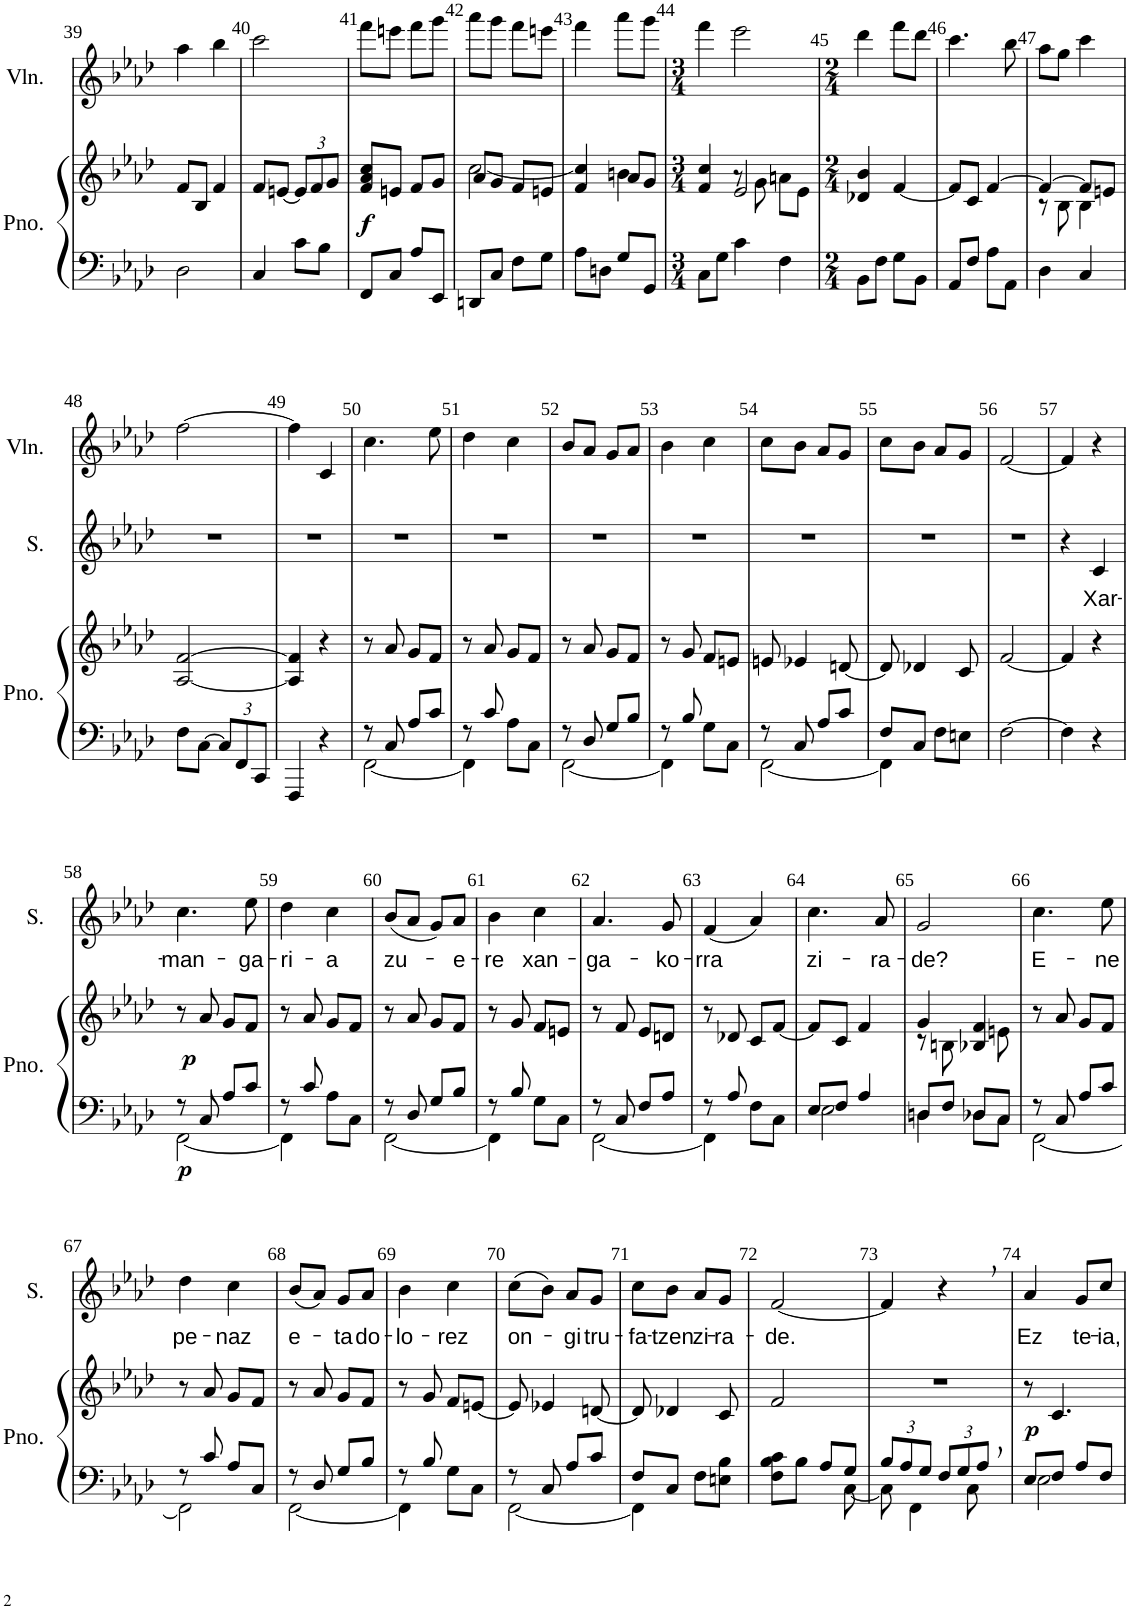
**kern	**kern	**dynam	**kern	**text	**kern
*part3	*part3	*part3	*part2	*part2	*part1
*staff4	*staff3	*staff3/4	*staff2	*staff2	*staff1
*I"Piano	*	*	*I"Soprano	*	*I"Violon
*I'Pno.	*	*	*I'S.	*	*I'Vln.
!!LO:PB:g=z
*clefF4	*clefG2	*	*clefG2	*	*clefG2
*k[b-e-a-d-]	*k[b-e-a-d-]	*	*k[b-e-a-d-]	*	*k[b-e-a-d-]
*M2/4	*M2/4	*	*M2/4	*	*M2/4
=39	=39	=39	=39	=39	=39
2D-\	8f/L	.	2r	.	4aa-\
.	8B-/J	.	.	.	.
.	4f/	.	.	.	4bb-\
=40	=40	=40	=40	=40	=40
4C/	8f/L	.	2r	.	2ccc\
.	[8en/J	.	.	.	.
*	*Xbrackettup	*	*	*	*
8c\L	12e/L]	.	.	.	.
.	12f/	.	.	.	.
8B-\J	.	.	.	.	.
.	12g/J	.	.	.	.
=41	=41	=41	=41	=41	=41
!	!	!LO:DY:a=2	!	!	!
8FF/L	8f/ 8a-/ 8cc/L	f	2r	.	8fff\L
8C/J	8en/J	.	.	.	8eeen\J
8A-/L	8f/L	.	.	.	8fff\L
8EE-/J	8g/J	.	.	.	8ggg\J
=42	=42	=42	=42	=42	=42
*	*^	*	*	*	*
8DDn/L	8a-/L	[2cc\	.	2r	.	8aaa-\L
8C/J	8g/J	.	.	.	.	8ggg\J
8F\L	8f/L	.	.	.	.	8fff\L
8G\J	8en/J	.	.	.	.	8eeen\J
=43	=43	=43	=43	=43	=43	=43
8A-\L	4f/ 4cc/]	4ryy	.	2r	.	4fff\
8Dn\J	.	.	.	.	.	.
8G/L	8a-/L	4bn\	.	.	.	8aaa-\L
8GG/J	8g/J	.	.	.	.	8ggg\J
=44	=44	=44	=44	=44	=44	=44
*M3/4	*M3/4	*	*	*M3/4	*	*M3/4
8C\L	4f/ 4cc/	4.ryy	.	2.r	.	4fff\
8G\J	.	.	.	.	.	.
4c\	2e-/	.	.	.	.	2eee-\
.	.	8g\	.	.	.	.
4F\	.	8an\L	.	.	.	.
.	.	8e-\J	.	.	.	.
*	*v	*v	*	*	*	*
=45	=45	=45	=45	=45	=45
*M2/4	*M2/4	*	*M2/4	*	*M2/4
8BB-\L	4d-X/ 4b-/	.	2r	.	4ddd-\
8F\J	.	.	.	.	.
8G\L	[4f/	.	.	.	8fff\L
8BB-\J	.	.	.	.	8ddd-\J
=46	=46	=46	=46	=46	=46
8AA-/L	8f/L]	.	2r	.	4.ccc\
8F/J	8c/J	.	.	.	.
8A-\L	[4f/	.	.	.	.
8AA-\J	.	.	.	.	8bb-\
=47	=47	=47	=47	=47	=47
*	*^	*	*	*	*
4D-\	4f/_	8r	.	2r	.	8aa-\L
.	.	8B-\	.	.	.	8gg\J
4C/	8f/L]	4B-\	.	.	.	4ccc\
.	8en/J	.	.	.	.	.
*	*v	*v	*	*	*	*
!!LO:LB:g=z
=48	=48	=48	=48	=48	=48
8F\L	[2A-/ [2f/	.	2r	.	[2ff\
[8C\J	.	.	.	.	.
*Xbrackettup	*	*	*	*	*
12C/L]	.	.	.	.	.
12FF/	.	.	.	.	.
12CC/J	.	.	.	.	.
=49	=49	=49	=49	=49	=49
4FFF/	4A-/] 4f/]	.	2r	.	4ff\]
4r	4r	.	.	.	4c/
=50	=50	=50	=50	=50	=50
*^	*	*	*	*	*
8r	[2FF\	8r	.	2r	.	4.cc\
8C/	.	8a-/	.	.	.	.
8A-/L	.	8g/L	.	.	.	.
8c/J	.	8f/J	.	.	.	8ee-\
=51	=51	=51	=51	=51	=51	=51
8r	4FF\]	8r	.	2r	.	4dd-\
8c/	.	8a-/	.	.	.	.
8A-\L	4ryy	8g/L	.	.	.	4cc\
8C\J	.	8f/J	.	.	.	.
=52	=52	=52	=52	=52	=52	=52
8r	[2FF\	8r	.	2r	.	8b-/L
8D-/	.	8a-/	.	.	.	8a-/J
8G/L	.	8g/L	.	.	.	8g/L
8B-/J	.	8f/J	.	.	.	8a-/J
=53	=53	=53	=53	=53	=53	=53
8r	4FF\]	8r	.	2r	.	4b-\
8B-/	.	8g/	.	.	.	.
8G\L	4ryy	8f/L	.	.	.	4cc\
8C\J	.	8en/J	.	.	.	.
=54	=54	=54	=54	=54	=54	=54
8r	[2FF\	8en/	.	2r	.	8cc\L
8C/	.	4e-X/	.	.	.	8b-\J
8A-/L	.	.	.	.	.	8a-/L
8c/J	.	[8dn/	.	.	.	8g/J
=55	=55	=55	=55	=55	=55	=55
8F/L	4FF\]	8d/]	.	2r	.	8cc\L
8C/J	.	4d-X/	.	.	.	8b-\J
8F\L	4ryy	.	.	.	.	8a-/L
8En\J	.	8c/	.	.	.	8g/J
*v	*v	*	*	*	*	*
=56	=56	=56	=56	=56	=56
[2F\	[2f/	.	2r	.	[2f/
=57	=57	=57	=57	=57	=57
4F\]	4f/]	.	4r	.	4f/]
!	!	!	!	!LO:LY:b	!
4r	4r	.	4c/	Xar-	4r
!!LO:LB:g=z
=58	=58	=58	=58	=58	=58
*^	*	*	*	*	*
!	!	!	!LO:DY:b=2	!	!LO:LY:b	!
!	!	!	!LO:DY:n=1:b	!	!	!
8r	[2FF\	8r	p p	4.cc\	-man-	2r
8C/	.	8a-/	.	.	.	.
8A-/L	.	8g/L	.	.	.	.
!	!	!	!	!	!LO:LY:b	!
8c/J	.	8f/J	.	8ee-\	-ga-	.
=59	=59	=59	=59	=59	=59	=59
!	!	!	!	!	!LO:LY:b	!
8r	4FF\]	8r	.	4dd-\	-ri-	2r
8c/	.	8a-/	.	.	.	.
!	!	!	!	!	!LO:LY:b	!
8A-\L	4ryy	8g/L	.	4cc\	-a	.
8C\J	.	8f/J	.	.	.	.
=60	=60	=60	=60	=60	=60	=60
!	!	!	!	!	!LO:LY:b	!
8r	[2FF\	8r	.	(8b-/L	zu-	2r
8D-/	.	8a-/	.	8a-/J	.	.
8G/L	.	8g/L	.	8g/L)	.	.
!	!	!	!	!	!LO:LY:b	!
8B-/J	.	8f/J	.	8a-/J	-e-	.
=61	=61	=61	=61	=61	=61	=61
!	!	!	!	!	!LO:LY:b	!
8r	4FF\]	8r	.	4b-\	-re	2r
8B-/	.	8g/	.	.	.	.
!	!	!	!	!	!LO:LY:b	!
8G\L	4ryy	8f/L	.	4cc\	xan-	.
8C\J	.	8en/J	.	.	.	.
=62	=62	=62	=62	=62	=62	=62
!	!	!	!	!	!LO:LY:b	!
8r	[2FF\	8r	.	4.a-/	-ga-	2r
8C/	.	8f/	.	.	.	.
8F/L	.	8e-/L	.	.	.	.
!	!	!	!	!	!LO:LY:b	!
8A-/J	.	8dn/J	.	8g/	-ko-	.
=63	=63	=63	=63	=63	=63	=63
!	!	!	!	!	!LO:LY:b	!
8r	4FF\]	8r	.	(4f/	-rra	2r
8A-/	.	8d-X/	.	.	.	.
8F\L	4ryy	8c/L	.	4a-/)	.	.
8C\J	.	[8f/J	.	.	.	.
=64	=64	=64	=64	=64	=64	=64
!	!	!	!	!	!LO:LY:b	!
8E-/L	2E-\	8f/L]	.	4.cc\	zi-	2r
8F/J	.	8c/J	.	.	.	.
4A-/	.	4f/	.	.	.	.
!	!	!	!	!	!LO:LY:b	!
.	.	.	.	8a-/	-ra-	.
=65	=65	=65	=65	=65	=65	=65
*	*	*^	*	*	*	*
!	!	!	!	!	!	!LO:LY:b	!
8Dn/L	4D\	4g/	8r	.	2g/	-de?	2r
8F/J	.	.	8Bn\	.	.	.	.
8D-X/L	8D-\L	4B-X/ 4f/	8ryy	.	.	.	.
8C/J	8C\J	.	8en\	.	.	.	.
=66	=66	=66	=66	=66	=66	=66	=66
!	!	!	!	!	!	!LO:LY:b	!
*	*	*v	*v	*	*	*	*
8r	[2FF\	8r	.	4.cc\	E-	2r
8C/	.	8a-/	.	.	.	.
8A-/L	.	8g/L	.	.	.	.
!	!	!	!	!	!LO:LY:b	!
8c/J	.	8f/J	.	8ee-\	-ne	.
!!LO:LB:g=z
=67	=67	=67	=67	=67	=67	=67
!	!	!	!	!	!LO:LY:b	!
8r	2FF\]	8r	.	4dd-\	pe-	2r
8c/	.	8a-/	.	.	.	.
!	!	!	!	!	!LO:LY:b	!
8A-/L	.	8g/L	.	4cc\	-naz	.
8C/J	.	8f/J	.	.	.	.
=68	=68	=68	=68	=68	=68	=68
!	!	!	!	!	!LO:LY:b	!
8r	[2FF\	8r	.	(8b-/L	e-	2r
8D-/	.	8a-/	.	8a-/J)	.	.
!	!	!	!	!	!LO:LY:b	!
8G/L	.	8g/L	.	8g/L	-ta	.
!	!	!	!	!	!LO:LY:b	!
8B-/J	.	8f/J	.	8a-/J	do-	.
=69	=69	=69	=69	=69	=69	=69
!	!	!	!	!	!LO:LY:b	!
8r	4FF\]	8r	.	4b-\	-lo-	2r
8B-/	.	8g/	.	.	.	.
!	!	!	!	!	!LO:LY:b	!
8G\L	4ryy	8f/L	.	4cc\	-rez	.
8C\J	.	[8en/J	.	.	.	.
=70	=70	=70	=70	=70	=70	=70
!	!	!	!	!	!LO:LY:b	!
8r	[2FF\	8e/]	.	(8cc\L	on-	2r
8C/	.	4e-X/	.	8b-\J)	.	.
!	!	!	!	!	!LO:LY:b	!
8A-/L	.	.	.	8a-/L	-gi	.
!	!	!	!	!	!LO:LY:b	!
8c/J	.	[8dn/	.	8g/J	tru-	.
=71	=71	=71	=71	=71	=71	=71
!	!	!	!	!	!LO:LY:b	!
8F/L	4FF\]	8d/]	.	8cc\L	-fa-	2r
!	!	!	!	!	!LO:LY:b	!
8C/J	.	4d-X/	.	8b-\J	-tzen	.
!	!	!	!	!	!LO:LY:b	!
8F\L	4ryy	.	.	8a-/L	zi-	.
!	!	!	!	!	!LO:LY:b	!
8En\ 8B-\J	.	8c/	.	8g/J	-ra-	.
=72	=72	=72	=72	=72	=72	=72
!	!	!	!	!	!LO:LY:b	!
8F\ 8B-\ 8c\L	4.ryy	2f/	.	[2f/	-de.	2r
8B-\J	.	.	.	.	.	.
8A-/L	.	.	.	.	.	.
8G/J	[8C\	.	.	.	.	.
=73	=73	=73	=73	=73	=73	=73
12B-/L	8C\]	2r	.	4f/]	.	2r
12A-/	.	.	.	.	.	.
.	4FF\	.	.	.	.	.
12G/J	.	.	.	.	.	.
12F/L	.	.	.	4r	.	.
12G/	.	.	.	.	.	.
.	8C\	.	.	.	.	.
12A-,/J	.	.	.	.	.	.
=74	=74	=74	=74	=74	=74	=74
!	!	!	!LO:DY:b	!	!LO:LY:b	!
8E-/L	2E-\	8r	p	4a-/	Ez	2r
8F/J	.	4.c/	.	.	.	.
!	!	!	!	!	!LO:LY:b	!
8A-/L	.	.	.	8g/L	te-	.
!	!	!	!	!	!LO:LY:b	!
8F/J	.	.	.	8cc/J	-ia,	.
*v	*v	*	*	*	*	*
=	=	=	=	=	=
*-	*-	*-	*-	*-	*-
